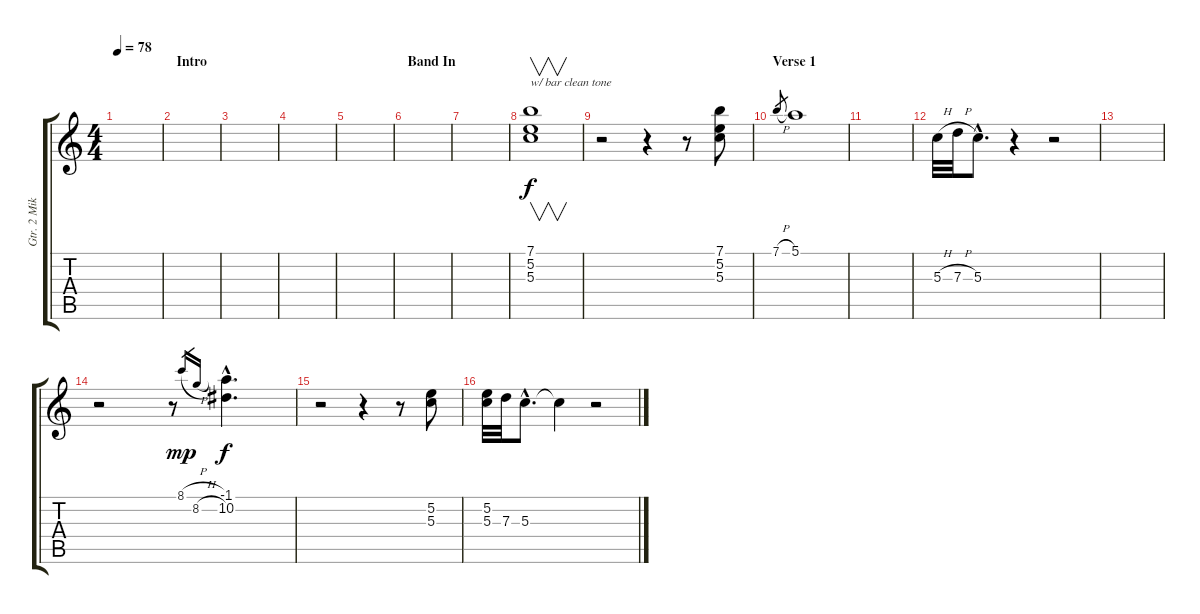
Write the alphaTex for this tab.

\track ("Gtr. 2 Mike McCready" "Gtr. 2 Mik") {instrument electricguitarclean}
\staff {score tabs}
\tuning (E4 B3 G3 D3 A2 E2) {hide}
\ts (4 4)
\tempo 78
\clef g2
\ks c
|
\section ("" "Intro")
|
|
|
|
\section ("" "Band In")
|
|
(7.1 5.2 5.3).1{v txt "w/ bar clean tone"} |
r.2 r.4 r.8 (7.1 5.2 5.3).8 |
\section ("" "Verse 1")
7.1{h}.8{gr} 5.1.1 |
|
5.3{h}.32 7.3{h}.32 5.3{hac}.8{d} r.4 r.2 |
|
r.2 r.8 8.1{h}.16{gr dy mp} 8.2{h}.16{gr} (-1.1{hac} 10.2{hac}).4{d dy f} |
r.2 r.4 r.8 (5.2 5.3).8 |
(5.2 5.3).32 7.3.32 5.3{hac}.8{d} 5.3{t}.4 r.2
